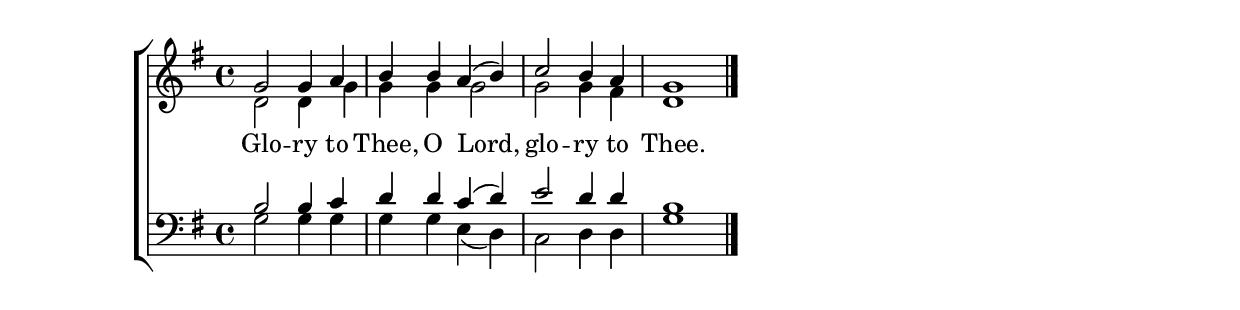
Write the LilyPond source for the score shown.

\version "2.18.2"

\score
{
	\context ChoirStaff
	<<
		\context Staff = women
		<<
			\key g \major
			\time 4/4
			\clef treble
			\context Voice = "sopranos"
			{
				\voiceOne
				\relative g'
				{
					g2 g4 a b b a( b) c2 b4 a g1  \bar "|."
				}
			}
			\context Voice = "altos"
			{
				\voiceTwo
				\relative f'
				{
					d2 d4 g g g g2 g g4 fis d1
				}
			}
		>>
		\new Lyrics \lyricsto "sopranos"
		{
			Glo -- ry to Thee, O Lord, glo -- ry to Thee.
		}
		\context Staff = men
		<<
			\key g \major
			\time 4/4
			\clef bass
			\context Voice = "tenors"
			{
				\voiceOne
				\relative c'
				{
					b2 b4 c d d c( d) e2 d4 d b1
				}
			}
			\context Voice = "bass"
			{
				\voiceTwo
				\relative f
				{
					g2 g4 g g g e( d) c2 d4 d g1
				}
			}
		>>
	>>
}

